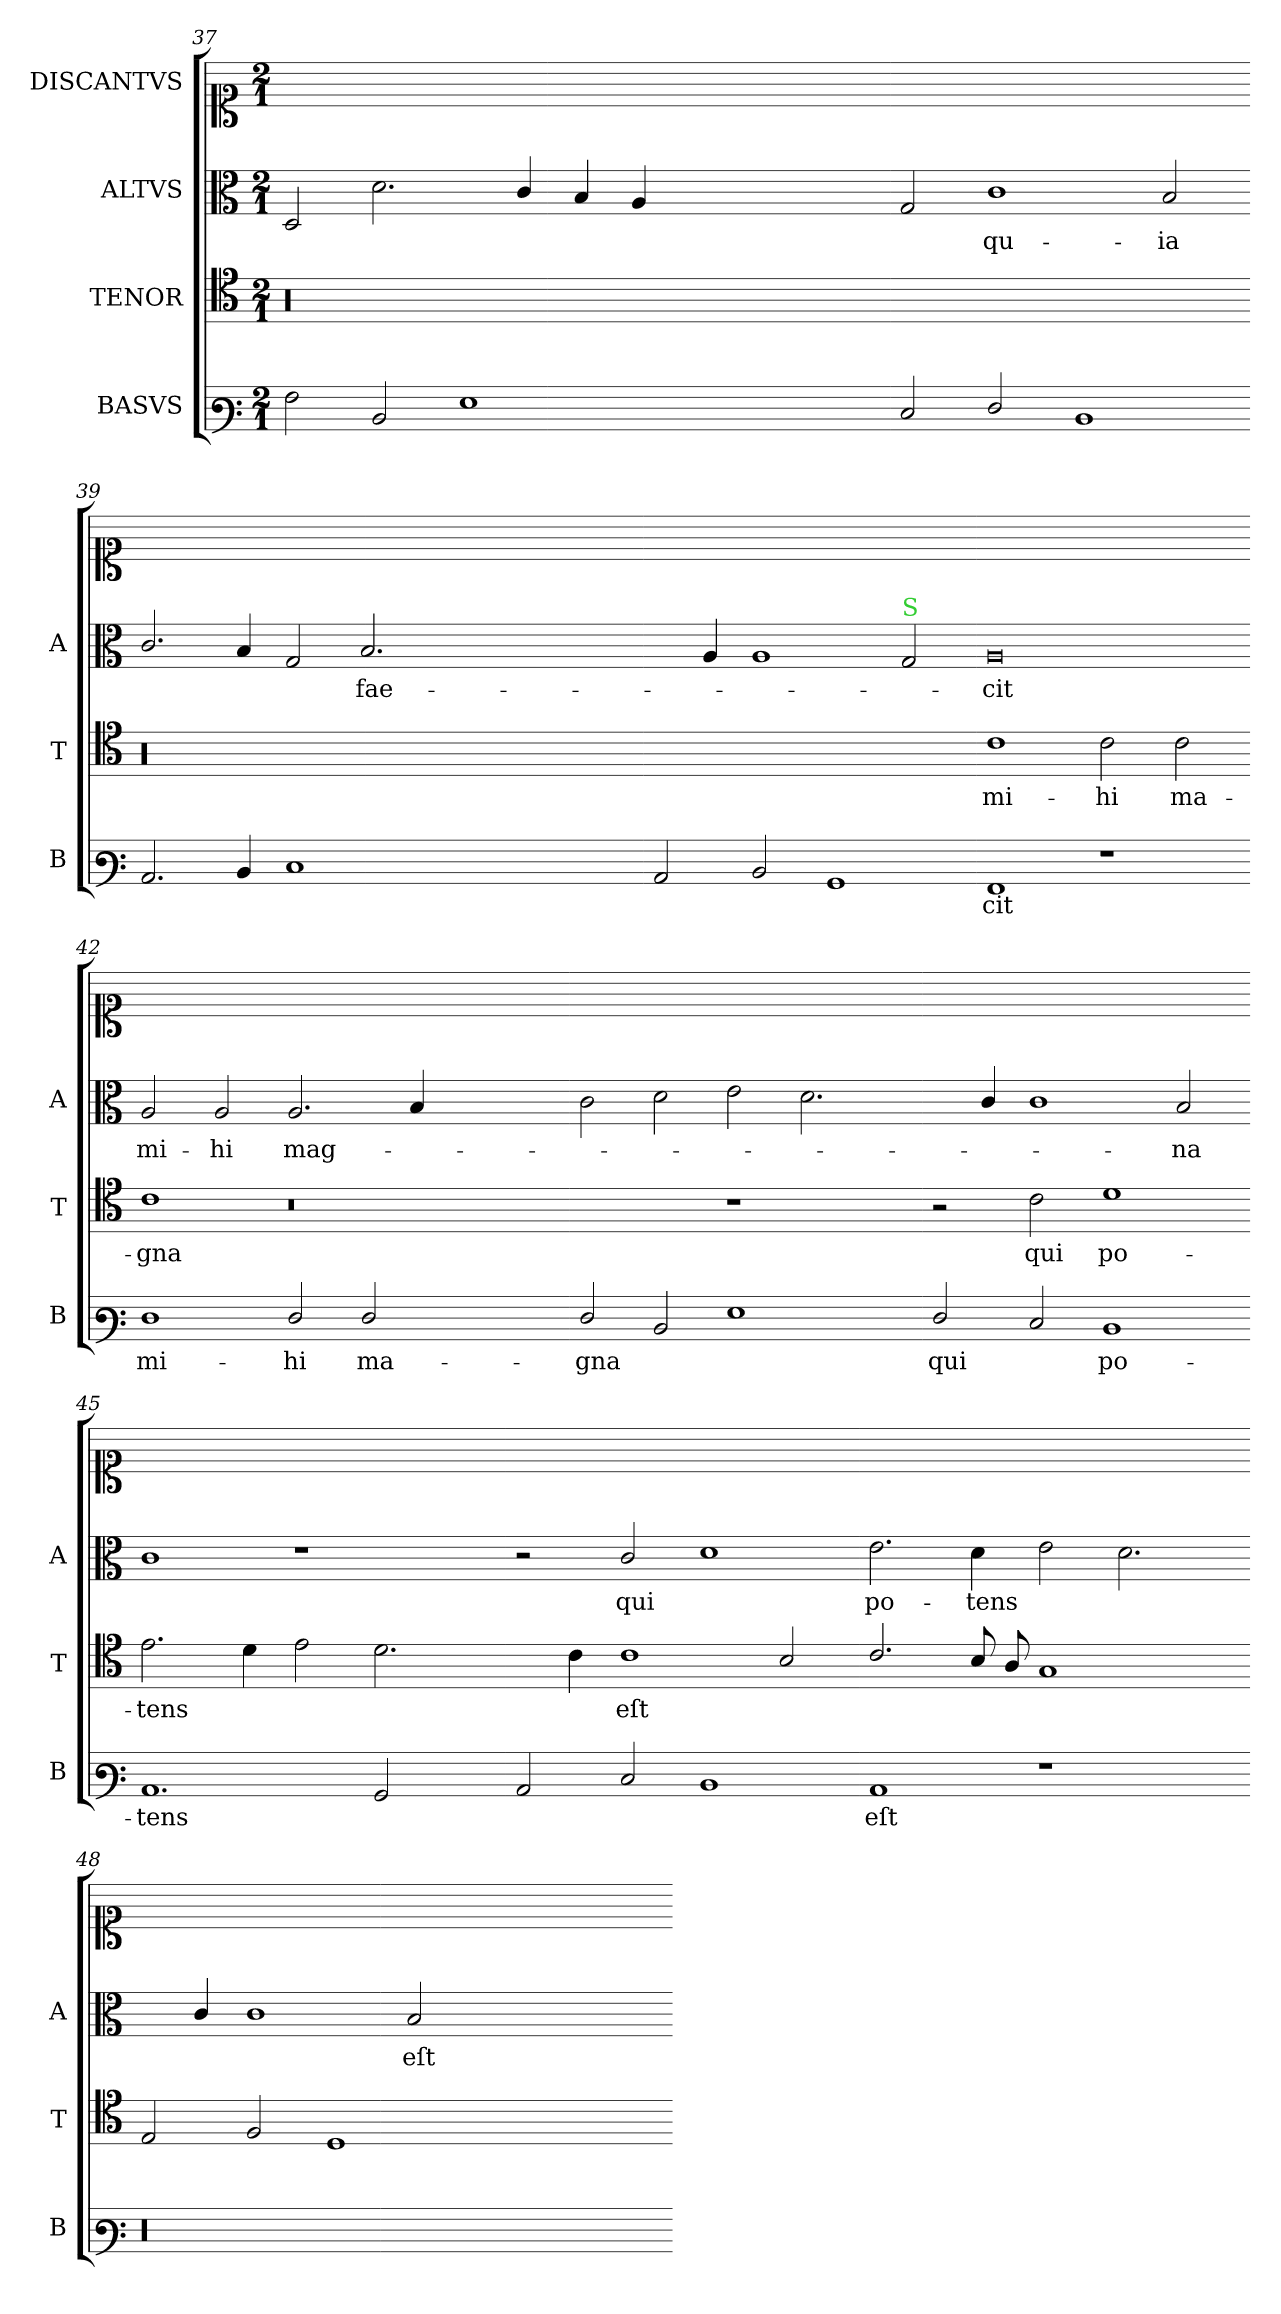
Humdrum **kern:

**kern	**text	**kern	**text	**kern	**text	**kern
*part4	*part4	*part3	*part3	*part2	*part2	*part1
*staff4	*staff4	*staff3	*staff3	*staff2	*staff2	*staff1
*I"BASVS	*	*I"TENOR	*	*I"ALTVS	*	*I"DISCANTVS
*I'B	*	*I'T	*	*I'A	*	*
*clefF3	*	*clefC4	*	*clefC3	*	*clefC1
*k[]	*	*k[]	*	*k[]	*	*k[]
*A:aeo	*	*A:aeo	*	*A:aeo	*	*A:aeo
*M2/1	*	*M2/1	*	*M2/1	*	*M2/1
=37	=37	=37	=37	=37	=37	=37
2A\	.	00r	.	2D/	.	0ryy
2D/	.	.	.	2.d\	.	.
1G	.	.	.	.	.	.
.	.	.	.	4c/	.	.
.	.	.	.	4B/	.	.
.	.	.	.	4A/	.	.
0ryy	.	.	.	0ryy	.	0ryy
=38-	=38-	=38-	=38-	=38-	=38-	=38-
2E/	.	0ryy	.	2G/	.	0ryy
2F/	.	.	.	1c	qu-	.
1D	.	.	.	.	.	.
.	.	.	.	2B/	-ia	.
=39-	=39-	=39-	=39-	=39-	=39-	=39-
2.C/	.	00r	.	2.c/	.	0ryy
4D/	.	.	.	4B/	.	.
1E	.	.	.	2G/	.	.
.	.	.	.	2.B/	fae-	.
0ryy	.	.	.	.	.	0ryy
.	.	.	.	1..ryy	.	.
=40-	=40-	=40-	=40-	=40-	=40-	=40-
2C/	.	0ryy	.	4ryy	.	0ryy
.	.	.	.	4A/	.	.
2D/	.	.	.	1A	.	.
1BB	.	.	.	.	.	.
!	!	!	!	!LO:TX:a:color=limegreen:t=S	!	!
.	.	.	.	2G/	.	.
=41-	=41-	=41-	=41-	=41-	=41-	=41-
!	!LO:LY:i	!	!	!	!	!
1AA	-cit	1c	mi-	0A	-cit	0ryy
1r	.	2c\	-hi	.	.	.
.	.	2c\	ma-	.	.	.
=42-	=42-	=42-	=42-	=42-	=42-	=42-
1F	mi-	1c	-gna	2A/	mi-	0ryy
.	.	.	.	2A/	-hi	.
2F/	-hi	0r	.	2.A/	mag-	.
2F/	ma-	.	.	.	.	.
.	.	.	.	4B/	.	.
1ryy	.	.	.	1ryy	.	1ryy
=43-	=43-	=43-	=43-	=43-	=43-	=43-
2F/	-gna	1ryy	.	2c\	.	0ryy
2D/	.	.	.	2d\	.	.
1G	.	1r	.	2e\	.	.
.	.	.	.	2.d\	.	.
4ryy	.	4ryy	.	.	.	4ryy
=44-	=44-	=44-	=44-	=44-	=44-	=44-
2F/	qui	2r	.	4ryy	.	0ryy
.	.	.	.	4c/	.	.
2E/	.	2c\	qui	1c	.	.
1D	po-	1d	po-	.	.	.
.	.	.	.	2B/	na	.
=45-	=45-	=45-	=45-	=45-	=45-	=45-
1.C	-tens	2.e\	-tens	1c	.	0ryy
.	.	4d\	.	.	.	.
.	.	2e\	.	1r	.	.
2BB/	.	2.d\	.	.	.	.
4ryy	.	.	.	4ryy	.	4ryy
=46-	=46-	=46-	=46-	=46-	=46-	=46-
2C/	.	4ryy	.	2r	.	0ryy
.	.	4c\	.	.	.	.
2E/	.	1c	eſt	2c/	qui	.
1D	.	.	.	1d	.	.
.	.	2B/	.	.	.	.
=47-	=47-	=47-	=47-	=47-	=47-	=47-
1C	eſt	2.c/	.	2.e\	po-	0ryy
.	.	8B/	.	4d\	-tens	.
.	.	8A/	.	.	.	.
1r	.	1G	.	2e\	.	.
.	.	.	.	2.d\	.	.
4ryy	.	4ryy	.	.	.	4ryy
=48-	=48-	=48-	=48-	=48-	=48-	=48-
00r	.	2E/	.	4ryy	.	0ryy
.	.	.	.	4c/	.	.
.	.	2F/	.	1c	.	.
.	.	1D	.	.	.	.
.	.	.	.	2B/	eſt	.
.	.	0ryy	.	0ryy	.	0ryy
=-	=-	=-	=-	=-	=-	=-
*-	*-	*-	*-	*-	*-	*-
